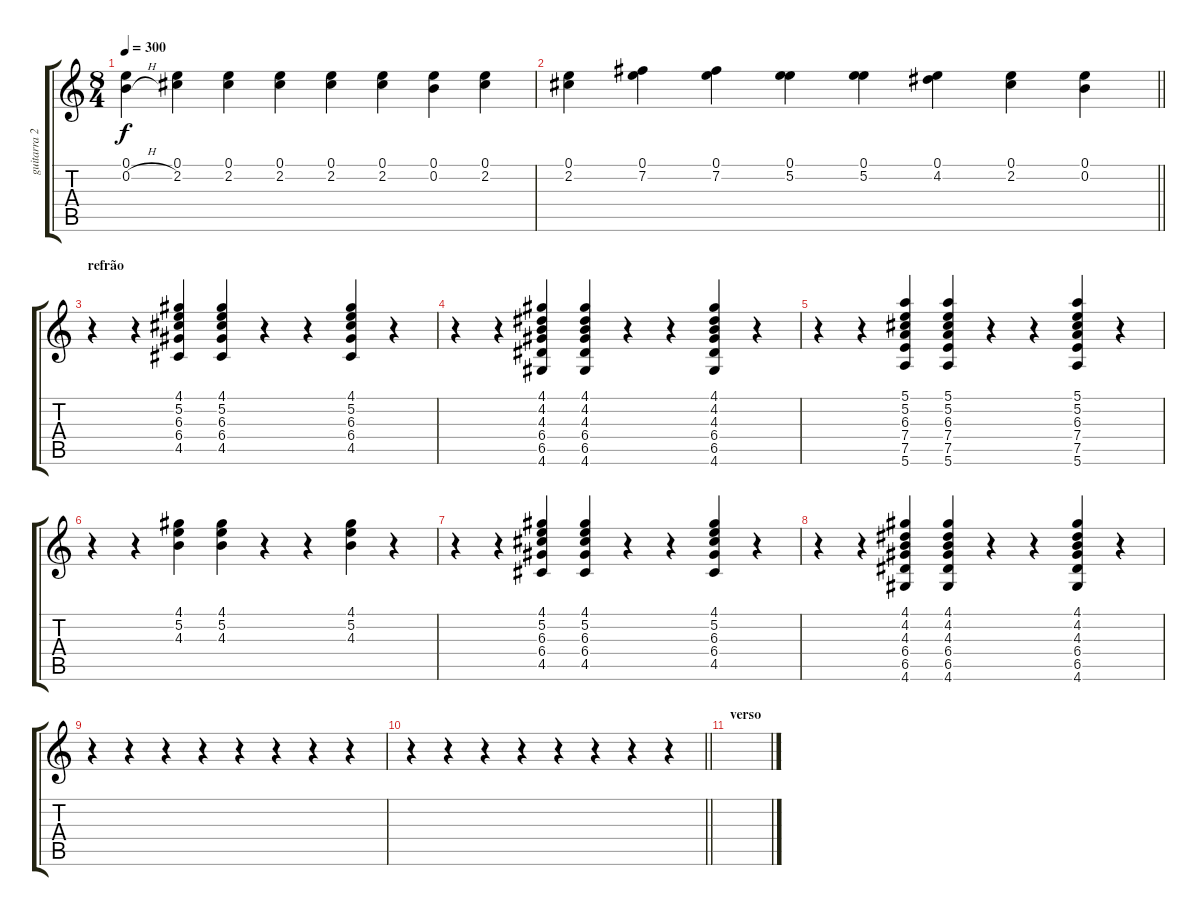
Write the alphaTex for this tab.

\track ("guitarra 2" "guitarra 2") {instrument overdrivenguitar}
\staff {score tabs}
\tuning (E4 B3 G3 D3 A2 E2) {hide}
\ts (8 4)
\tempo 300
\clef g2
\ks c
(0.1 0.2{h}).4{dy f} (0.1 2.2).4 (0.1 2.2).4 (0.1 2.2).4 (0.1 2.2).4 (0.1 2.2).4 (0.1 0.2).4 (0.1 2.2).4 |
\barLineRight lightlight
(0.1 2.2).4 (0.1 7.2).4 (0.1 7.2).4 (0.1 5.2).4 (0.1 5.2).4 (0.1 4.2).4 (0.1 2.2).4 (0.1 0.2).4 |
\section ("" "refrão")
r.4{volume 12} r.4 (4.1 5.2 6.3 6.4 4.5).4 (4.1 5.2 6.3 6.4 4.5).4 r.4 r.4 (4.1 5.2 6.3 6.4 4.5).4 r.4 |
r.4 r.4 (4.1 4.2 4.3 6.4 6.5 4.6).4 (4.1 4.2 4.3 6.4 6.5 4.6).4 r.4 r.4 (4.1 4.2 4.3 6.4 6.5 4.6).4 r.4 |
r.4 r.4 (5.1 5.2 6.3 7.4 7.5 5.6).4 (5.1 5.2 6.3 7.4 7.5 5.6).4 r.4 r.4 (5.1 5.2 6.3 7.4 7.5 5.6).4 r.4 |
r.4 r.4 (4.1 5.2 4.3).4 (4.1 5.2 4.3).4 r.4 r.4 (4.1 5.2 4.3).4 r.4 |
r.4 r.4 (4.1 5.2 6.3 6.4 4.5).4 (4.1 5.2 6.3 6.4 4.5).4 r.4 r.4 (4.1 5.2 6.3 6.4 4.5).4 r.4 |
r.4 r.4 (4.1 4.2 4.3 6.4 6.5 4.6).4 (4.1 4.2 4.3 6.4 6.5 4.6).4 r.4 r.4 (4.1 4.2 4.3 6.4 6.5 4.6).4 r.4 |
r.4 r.4 r.4 r.4 r.4 r.4 r.4 r.4 |
\barLineRight lightlight
r.4 r.4 r.4 r.4 r.4 r.4 r.4 r.4 |
\section ("" "verso")
